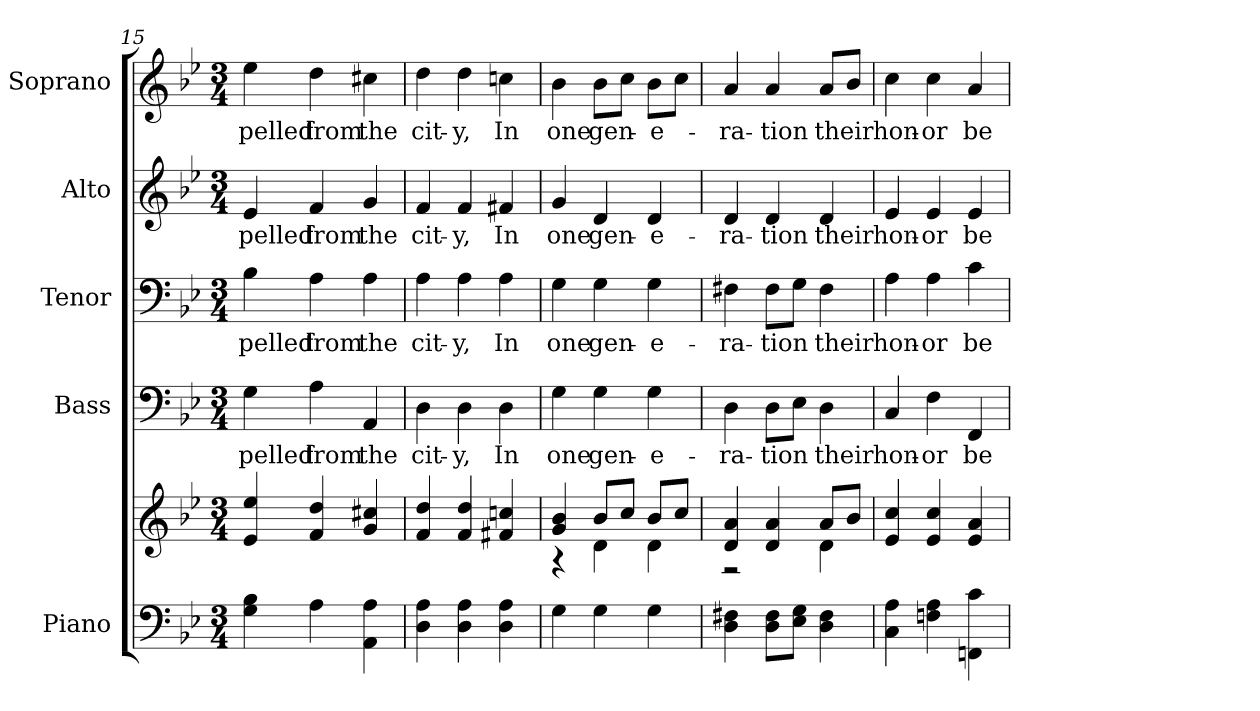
**kern	**kern	**kern	**text	**kern	**text	**kern	**text	**kern	**text
*part5	*part5	*part4	*part4	*part3	*part3	*part2	*part2	*part1	*part1
*staff6	*staff5	*staff4	*staff4	*staff3	*staff3	*staff2	*staff2	*staff1	*staff1
*I"Piano	*	*I"Bass	*	*I"Tenor	*	*I"Alto	*	*I"Soprano	*
*I'Pno.	*	*I'B.	*	*I'T.	*	*I'A.	*	*I'S.	*
*clefF4	*clefG2	*clefF4	*	*clefF4	*	*clefG2	*	*clefG2	*
*k[b-e-]	*k[b-e-]	*k[b-e-]	*	*k[b-e-]	*	*k[b-e-]	*	*k[b-e-]	*
*B-:	*B-:	*B-:	*	*B-:	*	*B-:	*	*B-:	*
*M3/4	*M3/4	*M3/4	*	*M3/4	*	*M3/4	*	*M3/4	*
=15	=15	=15	=15	=15	=15	=15	=15	=15	=15
!	!	!	!LO:LY:b:color=#000000	!	!	!	!	!	!
!	!	!	!	!	!LO:LY:b:color=#000000	!	!	!	!
!	!	!	!	!	!	!	!LO:LY:b:color=#000000	!	!
!	!	!	!	!	!	!	!	!	!LO:LY:b:color=#000000
4Gi\ 4B-i	4e-i/ 4ee-i	4Gi\	pelled	4B-i\	pelled	4e-i/	pelled	4ee-i\	pelled
!	!	!	!LO:LY:b:color=#000000	!	!	!	!	!	!
!	!	!	!	!	!LO:LY:b:color=#000000	!	!	!	!
!	!	!	!	!	!	!	!LO:LY:b:color=#000000	!	!
!	!	!	!	!	!	!	!	!	!LO:LY:b:color=#000000
4Ai\	4fi/ 4ddi	4Ai\	from	4Ai\	from	4fi/	from	4ddi\	from
!	!	!	!LO:LY:b:color=#000000	!	!	!	!	!	!
!	!	!	!	!	!LO:LY:b:color=#000000	!	!	!	!
!	!	!	!	!	!	!	!LO:LY:b:color=#000000	!	!
!	!	!	!	!	!	!	!	!	!LO:LY:b:color=#000000
4AAi\ 4Ai	4gi/ 4cc#Xi	4AAi/	the	4Ai\	the	4gi/	the	4cc#Xi\	the
=16	=16	=16	=16	=16	=16	=16	=16	=16	=16
!	!	!	!LO:LY:b:color=#000000	!	!	!	!	!	!
!	!	!	!	!	!LO:LY:b:color=#000000	!	!	!	!
!	!	!	!	!	!	!	!LO:LY:b:color=#000000	!	!
!	!	!	!	!	!	!	!	!	!LO:LY:b:color=#000000
4Di\ 4Ai	4fi/ 4ddi	4Di\	cit-	4Ai\	cit-	4fi/	cit-	4ddi\	cit-
!	!	!	!LO:LY:b:color=#000000	!	!	!	!	!	!
!	!	!	!	!	!LO:LY:b:color=#000000	!	!	!	!
!	!	!	!	!	!	!	!LO:LY:b:color=#000000	!	!
!	!	!	!	!	!	!	!	!	!LO:LY:b:color=#000000
4Di\ 4Ai	4fi/ 4ddi	4Di\	-y,	4Ai\	-y,	4fi/	-y,	4ddi\	-y,
!	!	!	!LO:LY:b:color=#000000	!	!	!	!	!	!
!	!	!	!	!	!LO:LY:b:color=#000000	!	!	!	!
!	!	!	!	!	!	!	!LO:LY:b:color=#000000	!	!
!	!	!	!	!	!	!	!	!	!LO:LY:b:color=#000000
4Di\ 4Ai	4f#Xi/ 4ccni	4Di\	In	4Ai\	In	4f#Xi/	In	4ccni\	In
!!LO:PB:g=z
=17	=17	=17	=17	=17	=17	=17	=17	=17	=17
*	*^	*	*	*	*	*	*	*	*
!	!	!	!	!LO:LY:b:color=#000000	!	!	!	!	!	!
!	!	!	!	!	!	!LO:LY:b:color=#000000	!	!	!	!
!	!	!	!	!	!	!	!	!LO:LY:b:color=#000000	!	!
!	!	!	!	!	!	!	!	!	!	!LO:LY:b:color=#000000
4Gi\	4gi/ 4b-i	4r	4Gi\	one	4Gi\	one	4gi/	one	4b-i\	one
!	!	!	!	!LO:LY:b:color=#000000	!	!	!	!	!	!
!	!	!	!	!	!	!LO:LY:b:color=#000000	!	!	!	!
!	!	!	!	!	!	!	!	!LO:LY:b:color=#000000	!	!
!	!	!	!	!	!	!	!	!	!	!LO:LY:b:color=#000000
4Gi\	8b-i/L	4di\	4Gi\	gen-	4Gi\	gen-	4di/	gen-	8b-i\L	gen-
.	8cci/J	.	.	.	.	.	.	.	8cci\J	.
!	!	!	!	!LO:LY:b:color=#000000	!	!	!	!	!	!
!	!	!	!	!	!	!LO:LY:b:color=#000000	!	!	!	!
!	!	!	!	!	!	!	!	!LO:LY:b:color=#000000	!	!
!	!	!	!	!	!	!	!	!	!	!LO:LY:b:color=#000000
4Gi\	8b-i/L	4di\	4Gi\	-e-	4Gi\	-e-	4di/	-e-	8b-i\L	-e-
.	8cci/J	.	.	.	.	.	.	.	8cci\J	.
=18	=18	=18	=18	=18	=18	=18	=18	=18	=18	=18
!	!	!	!	!LO:LY:b:color=#000000	!	!	!	!	!	!
!	!	!	!	!	!	!LO:LY:b:color=#000000	!	!	!	!
!	!	!	!	!	!	!	!	!LO:LY:b:color=#000000	!	!
!	!	!	!	!	!	!	!	!	!	!LO:LY:b:color=#000000
4Di\ 4F#Xi	4di/ 4ai	2r	4Di\	-ra-	4F#Xi\	-ra-	4di/	-ra-	4ai/	-ra-
!	!	!	!	!LO:LY:b:color=#000000	!	!	!	!	!	!
!	!	!	!	!	!	!LO:LY:b:color=#000000	!	!	!	!
!	!	!	!	!	!	!	!	!LO:LY:b:color=#000000	!	!
!	!	!	!	!	!	!	!	!	!	!LO:LY:b:color=#000000
8Di\ 8F#iL	4di/ 4ai	.	8Di\L	-tion	8F#i\L	-tion	4di/	-tion	4ai/	-tion
8E-i\ 8GiJ	.	.	8E-i\J	.	8Gi\J	.	.	.	.	.
!	!	!	!	!LO:LY:b:color=#000000	!	!	!	!	!	!
!	!	!	!	!	!	!LO:LY:b:color=#000000	!	!	!	!
!	!	!	!	!	!	!	!	!LO:LY:b:color=#000000	!	!
!	!	!	!	!	!	!	!	!	!	!LO:LY:b:color=#000000
4Di\ 4F#i	8ai/L	4di\	4Di\	their	4F#i\	their	4di/	their	8ai/L	their
.	8b-i/J	.	.	.	.	.	.	.	8b-i/J	.
*	*v	*v	*	*	*	*	*	*	*	*
=19	=19	=19	=19	=19	=19	=19	=19	=19	=19
!	!	!	!LO:LY:b:color=#000000	!	!	!	!	!	!
!	!	!	!	!	!LO:LY:b:color=#000000	!	!	!	!
!	!	!	!	!	!	!	!LO:LY:b:color=#000000	!	!
!	!	!	!	!	!	!	!	!	!LO:LY:b:color=#000000
4Ci\ 4Ai	4e-i/ 4cci	4Ci/	hon-	4Ai\	hon-	4e-i/	hon-	4cci\	hon-
!	!	!	!LO:LY:b:color=#000000	!	!	!	!	!	!
!	!	!	!	!	!LO:LY:b:color=#000000	!	!	!	!
!	!	!	!	!	!	!	!LO:LY:b:color=#000000	!	!
!	!	!	!	!	!	!	!	!	!LO:LY:b:color=#000000
4Fni\ 4Ai	4e-i/ 4cci	4Fi\	-or	4Ai\	-or	4e-i/	-or	4cci\	-or
!	!	!	!LO:LY:b:color=#000000	!	!	!	!	!	!
!	!	!	!	!	!LO:LY:b:color=#000000	!	!	!	!
!	!	!	!	!	!	!	!LO:LY:b:color=#000000	!	!
!	!	!	!	!	!	!	!	!	!LO:LY:b:color=#000000
4FFni\ 4ci	4e-i/ 4ai	4FFi/	be	4ci\	be	4e-i/	be	4ai/	be
=	=	=	=	=	=	=	=	=	=
*-	*-	*-	*-	*-	*-	*-	*-	*-	*-
